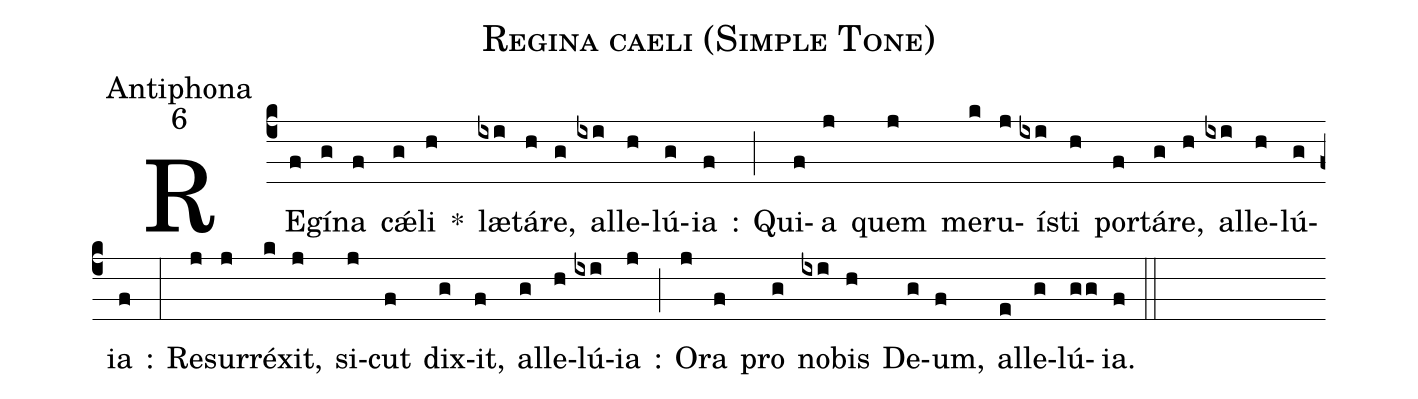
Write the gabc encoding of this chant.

name:Regina caeli (Simple Tone);
office-part:Antiphona;
mode:6;
%%
%%
(c4) RE(f)gí(g)na(f) c<sp>'ae</sp>(g)li(h)  *() læ(ixi)tá(h)re,(g) al(ixi)le(h)lú(g)ia(f) :(;) Qui(f)a(j) quem(j) me(k)ru(j)í(ixi)sti(h) por(f)tá(g)re,(h) al(ixi)le(h)lú(g)ia(f) :(:) Re(j)sur(j)réx(k)it,(j) si(j)cut(f) dix(g)it,(f) al(g)le(h)lú(ixi)ia(j) :(;) O(j)ra(f) pro(g) no(ixi)bis(h) De(g)um,(f) al(e)le(g)lú(gg)ia.(f) (::)
